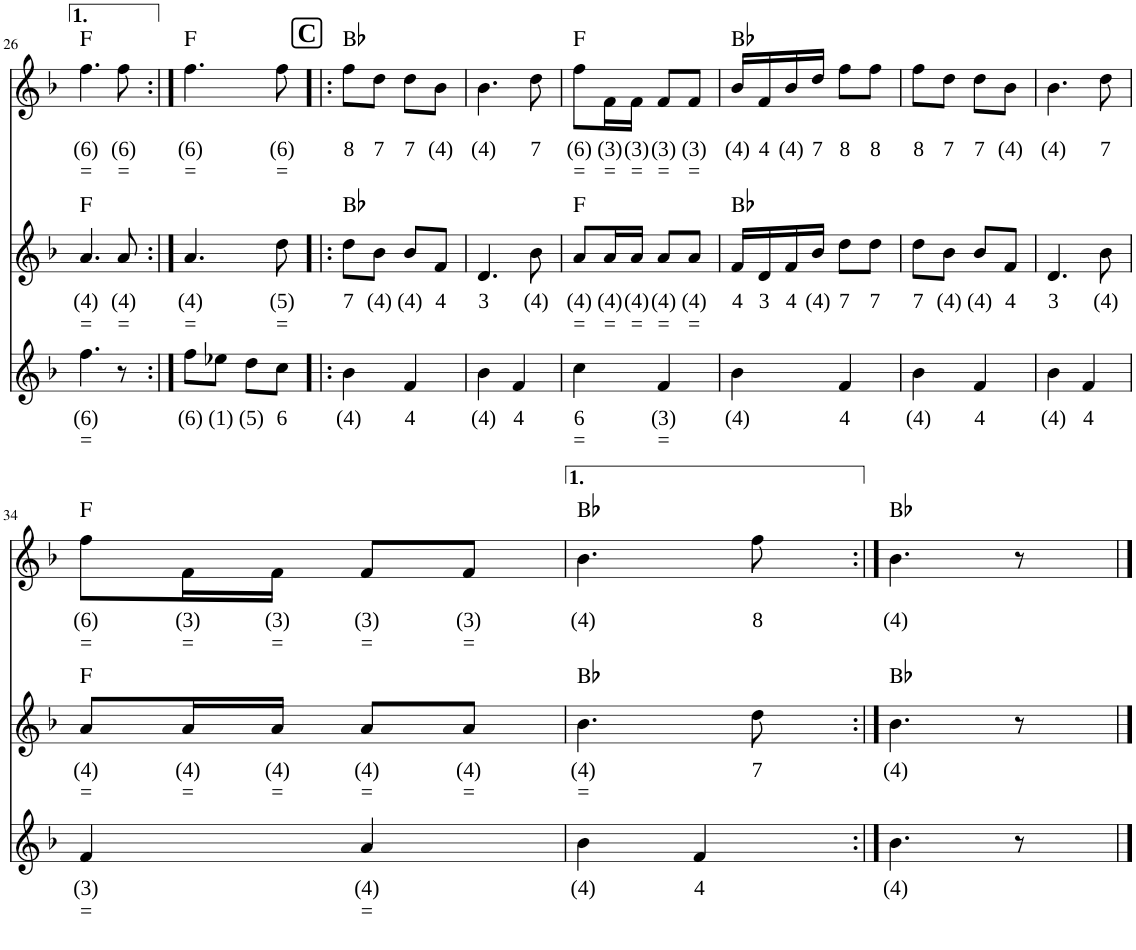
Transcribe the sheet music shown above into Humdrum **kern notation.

**kern	**text	**text	**kern	**text	**text	**kern	**text	**text	**harte
*part3	*part3	*part3	*part2	*part2	*part2	*part1	*part1	*part1	*part1
*staff3	*staff3	*staff3	*staff2	*staff2	*staff2	*staff1	*staff1	*staff1	*
*I"Voice	*	*	*I"Voice	*	*	*I"Voice	*	*	*
!!LO:PB:g=z
*clefG2	*	*	*clefG2	*	*	*clefG2	*	*	*
*k[b-]	*	*	*k[b-]	*	*	*k[b-]	*	*	*
*M2/4	*	*	*M2/4	*	*	*M2/4	*	*	*
=26	=26	=26	=26	=26	=26	=26	=26	=26	=26
!	!LO:LY:b	!LO:LY:b	!	!LO:LY:b	!LO:LY:b	!	!LO:LY:b	!LO:LY:b	!
4.ff\	(6)	=	4.a/	(4)	=	4.ff\	(6)	=	F:maj
!	!	!	!	!LO:LY:b	!LO:LY:b	!	!LO:LY:b	!LO:LY:b	!
8r	.	.	8a/	(4)	=	8ff\	(6)	=	.
=27:|!	=27:|!	=27:|!	=27:|!	=27:|!	=27:|!	=27:|!	=27:|!	=27:|!	=27:|!
!	!LO:LY:b	!	!	!LO:LY:b	!LO:LY:b	!	!LO:LY:b	!LO:LY:b	!
8ff\L	(6)	.	4.a/	(4)	=	4.ff\	(6)	=	F:maj
!	!LO:LY:b	!	!	!	!	!	!	!	!
8ee-X\J	(1)	.	.	.	.	.	.	.	.
!	!LO:LY:b	!	!	!	!	!	!	!	!
8dd\L	(5)	.	.	.	.	.	.	.	.
!	!LO:LY:b	!	!	!LO:LY:b	!LO:LY:b	!	!LO:LY:b	!LO:LY:b	!
8cc\J	6	.	8dd\	(5)	=	8ff\	(6)	=	.
!!LO:REH:place=s1:a:B:cj:fs=14.2249:t=C
=28!|:	=28!|:	=28!|:	=28!|:	=28!|:	=28!|:	=28!|:	=28!|:	=28!|:	=28!|:
!	!LO:LY:b	!	!	!LO:LY:b	!	!	!LO:LY:b	!	!
4b-\	(4)	.	8dd\L	7	.	8ff\L	8	.	Bb:maj
!	!	!	!	!LO:LY:b	!	!	!LO:LY:b	!	!
.	.	.	8b-\J	(4)	.	8dd\J	7	.	.
!	!LO:LY:b	!	!	!LO:LY:b	!	!	!LO:LY:b	!	!
4f/	4	.	8b-/L	(4)	.	8dd\L	7	.	.
!	!	!	!	!LO:LY:b	!	!	!LO:LY:b	!	!
.	.	.	8f/J	4	.	8b-\J	(4)	.	.
=29	=29	=29	=29	=29	=29	=29	=29	=29	=29
!	!LO:LY:b	!	!	!LO:LY:b	!	!	!LO:LY:b	!	!
4b-\	(4)	.	4.d/	3	.	4.b-\	(4)	.	.
!	!LO:LY:b	!	!	!	!	!	!	!	!
4f/	4	.	.	.	.	.	.	.	.
!	!	!	!	!LO:LY:b	!	!	!LO:LY:b	!	!
.	.	.	8b-\	(4)	.	8dd\	7	.	.
=30	=30	=30	=30	=30	=30	=30	=30	=30	=30
!	!LO:LY:b	!LO:LY:b	!	!LO:LY:b	!LO:LY:b	!	!LO:LY:b	!LO:LY:b	!
4cc\	6	=	8a/L	(4)	=	8ff\L	(6)	=	F:maj
!	!	!	!	!LO:LY:b	!LO:LY:b	!	!LO:LY:b	!LO:LY:b	!
.	.	.	16a/L	(4)	=	16f\L	(3)	=	.
!	!	!	!	!LO:LY:b	!LO:LY:b	!	!LO:LY:b	!LO:LY:b	!
.	.	.	16a/JJ	(4)	=	16f\JJ	(3)	=	.
!	!LO:LY:b	!LO:LY:b	!	!LO:LY:b	!LO:LY:b	!	!LO:LY:b	!LO:LY:b	!
4f/	(3)	=	8a/L	(4)	=	8f/L	(3)	=	.
!	!	!	!	!LO:LY:b	!LO:LY:b	!	!LO:LY:b	!LO:LY:b	!
.	.	.	8a/J	(4)	=	8f/J	(3)	=	.
=31	=31	=31	=31	=31	=31	=31	=31	=31	=31
!	!LO:LY:b	!	!	!LO:LY:b	!	!	!LO:LY:b	!	!
4b-\	(4)	.	16f/LL	4	.	16b-/LL	(4)	.	Bb:maj
!	!	!	!	!LO:LY:b	!	!	!LO:LY:b	!	!
.	.	.	16d/	3	.	16f/	4	.	.
!	!	!	!	!LO:LY:b	!	!	!LO:LY:b	!	!
.	.	.	16f/	4	.	16b-/	(4)	.	.
!	!	!	!	!LO:LY:b	!	!	!LO:LY:b	!	!
.	.	.	16b-/JJ	(4)	.	16dd/JJ	7	.	.
!	!LO:LY:b	!	!	!LO:LY:b	!	!	!LO:LY:b	!	!
4f/	4	.	8dd\L	7	.	8ff\L	8	.	.
!	!	!	!	!LO:LY:b	!	!	!LO:LY:b	!	!
.	.	.	8dd\J	7	.	8ff\J	8	.	.
=32	=32	=32	=32	=32	=32	=32	=32	=32	=32
!	!LO:LY:b	!	!	!LO:LY:b	!	!	!LO:LY:b	!	!
4b-\	(4)	.	8dd\L	7	.	8ff\L	8	.	.
!	!	!	!	!LO:LY:b	!	!	!LO:LY:b	!	!
.	.	.	8b-\J	(4)	.	8dd\J	7	.	.
!	!LO:LY:b	!	!	!LO:LY:b	!	!	!LO:LY:b	!	!
4f/	4	.	8b-/L	(4)	.	8dd\L	7	.	.
!	!	!	!	!LO:LY:b	!	!	!LO:LY:b	!	!
.	.	.	8f/J	4	.	8b-\J	(4)	.	.
=33	=33	=33	=33	=33	=33	=33	=33	=33	=33
!	!LO:LY:b	!	!	!LO:LY:b	!	!	!LO:LY:b	!	!
4b-\	(4)	.	4.d/	3	.	4.b-\	(4)	.	.
!	!LO:LY:b	!	!	!	!	!	!	!	!
4f/	4	.	.	.	.	.	.	.	.
!	!	!	!	!LO:LY:b	!	!	!LO:LY:b	!	!
.	.	.	8b-\	(4)	.	8dd\	7	.	.
!!LO:LB:g=z
=34	=34	=34	=34	=34	=34	=34	=34	=34	=34
!	!LO:LY:b	!LO:LY:b	!	!LO:LY:b	!LO:LY:b	!	!LO:LY:b	!LO:LY:b	!
4f/	(3)	=	8a/L	(4)	=	8ff\L	(6)	=	F:maj
!	!	!	!	!LO:LY:b	!LO:LY:b	!	!LO:LY:b	!LO:LY:b	!
.	.	.	16a/L	(4)	=	16f\L	(3)	=	.
!	!	!	!	!LO:LY:b	!LO:LY:b	!	!LO:LY:b	!LO:LY:b	!
.	.	.	16a/JJ	(4)	=	16f\JJ	(3)	=	.
!	!LO:LY:b	!LO:LY:b	!	!LO:LY:b	!LO:LY:b	!	!LO:LY:b	!LO:LY:b	!
4a/	(4)	=	8a/L	(4)	=	8f/L	(3)	=	.
!	!	!	!	!LO:LY:b	!LO:LY:b	!	!LO:LY:b	!LO:LY:b	!
.	.	.	8a/J	(4)	=	8f/J	(3)	=	.
=35	=35	=35	=35	=35	=35	=35	=35	=35	=35
!	!LO:LY:b	!	!	!LO:LY:b	!LO:LY:b	!	!LO:LY:b	!	!
4b-\	(4)	.	4.b-\	(4)	=	4.b-\	(4)	.	Bb:maj
!	!LO:LY:b	!	!	!	!	!	!	!	!
4f/	4	.	.	.	.	.	.	.	.
!	!	!	!	!LO:LY:b	!	!	!LO:LY:b	!	!
.	.	.	8dd\	7	.	8ff\	8	.	.
=36:|!	=36:|!	=36:|!	=36:|!	=36:|!	=36:|!	=36:|!	=36:|!	=36:|!	=36:|!
!	!LO:LY:b	!	!	!LO:LY:b	!	!	!LO:LY:b	!	!
4.b-\	(4)	.	4.b-\	(4)	.	4.b-\	(4)	.	Bb:maj
8r	.	.	8r	.	.	8r	.	.	.
==	==	==	==	==	==	==	==	==	==
*-	*-	*-	*-	*-	*-	*-	*-	*-	*-
